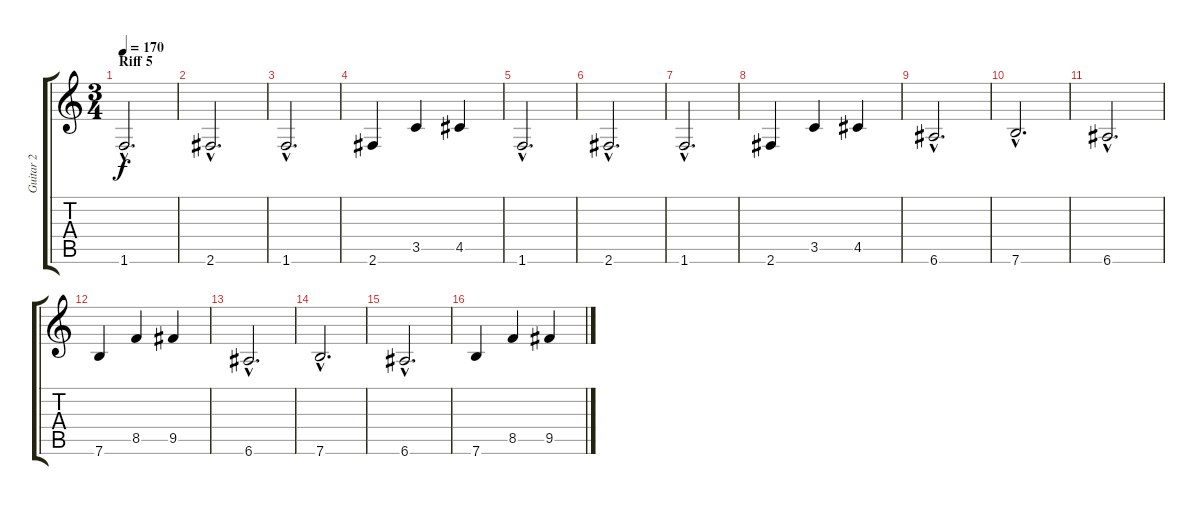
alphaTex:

\track ("Guitar 2" "Guitar 2") {instrument overdrivenguitar}
\staff {score tabs}
\tuning (E4 B3 G3 D3 A2 E2) {hide}
\ts (3 4)
\section ("" "Riff 5")
\tempo 170
\clef g2
\ks c
1.6{hac}.2{d dy f} |
2.6{hac}.2{d} |
1.6{hac}.2{d} |
2.6.4 3.5.4 4.5.4 |
1.6{hac}.2{d} |
2.6{hac}.2{d} |
1.6{hac}.2{d} |
2.6.4 3.5.4 4.5.4 |
6.6{hac}.2{d} |
7.6{hac}.2{d} |
6.6{hac}.2{d} |
7.6.4 8.5.4 9.5.4 |
6.6{hac}.2{d} |
7.6{hac}.2{d} |
6.6{hac}.2{d} |
7.6.4 8.5.4 9.5.4
